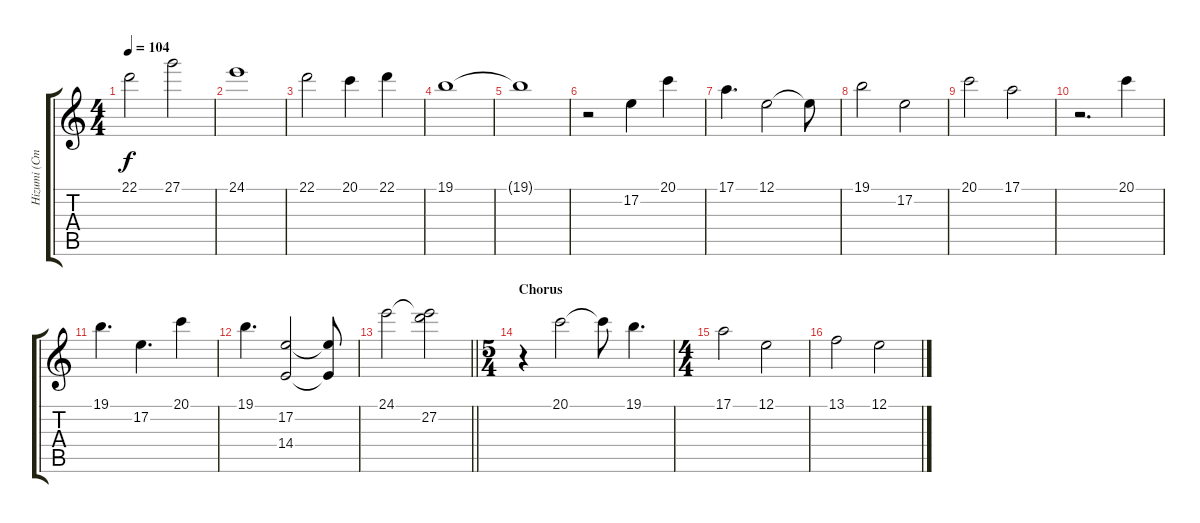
\track ("Hizumi (Струнные)" "Hizumi (Ст") {instrument stringensemble2}
\staff {score tabs}
\tuning (E4 B3 G3 D3 A2 D2) {hide}
\ts (4 4)
\tempo 104
\clef g2
\ks c
22.1.2{dy f} 27.1.2 |
24.1.1{volume 8} |
22.1.2 20.1.4 22.1.4 |
19.1.1{volume 1} |
19.1{t}.1 |
r.2{volume 13} 17.2.4{volume 6} 20.1.4 |
17.1.4{d} 12.1.2 12.1{t}.8 |
19.1.2{volume 10} 17.2.2{volume 7} |
20.1.2{volume 8} 17.1.2 |
r.2{d volume 3} 20.1.4{volume 10} |
19.1.4{d} 17.2.4{d} 20.1.4{volume 6} |
19.1.4{d} (17.2 14.4).2 (17.2{t} 14.4{t}).8 |
\barLineRight lightlight
24.1.2{volume 11} (24.1{t} 27.2).2 |
\ts (5 4)
\section ("" "Chorus")
\ks aminor
r.4 20.1.2{volume 10 balance 0} 20.1{t}.8 19.1.4{d} |
\ts (4 4)
\ks c
17.1.2 12.1.2 |
13.1.2 12.1.2
